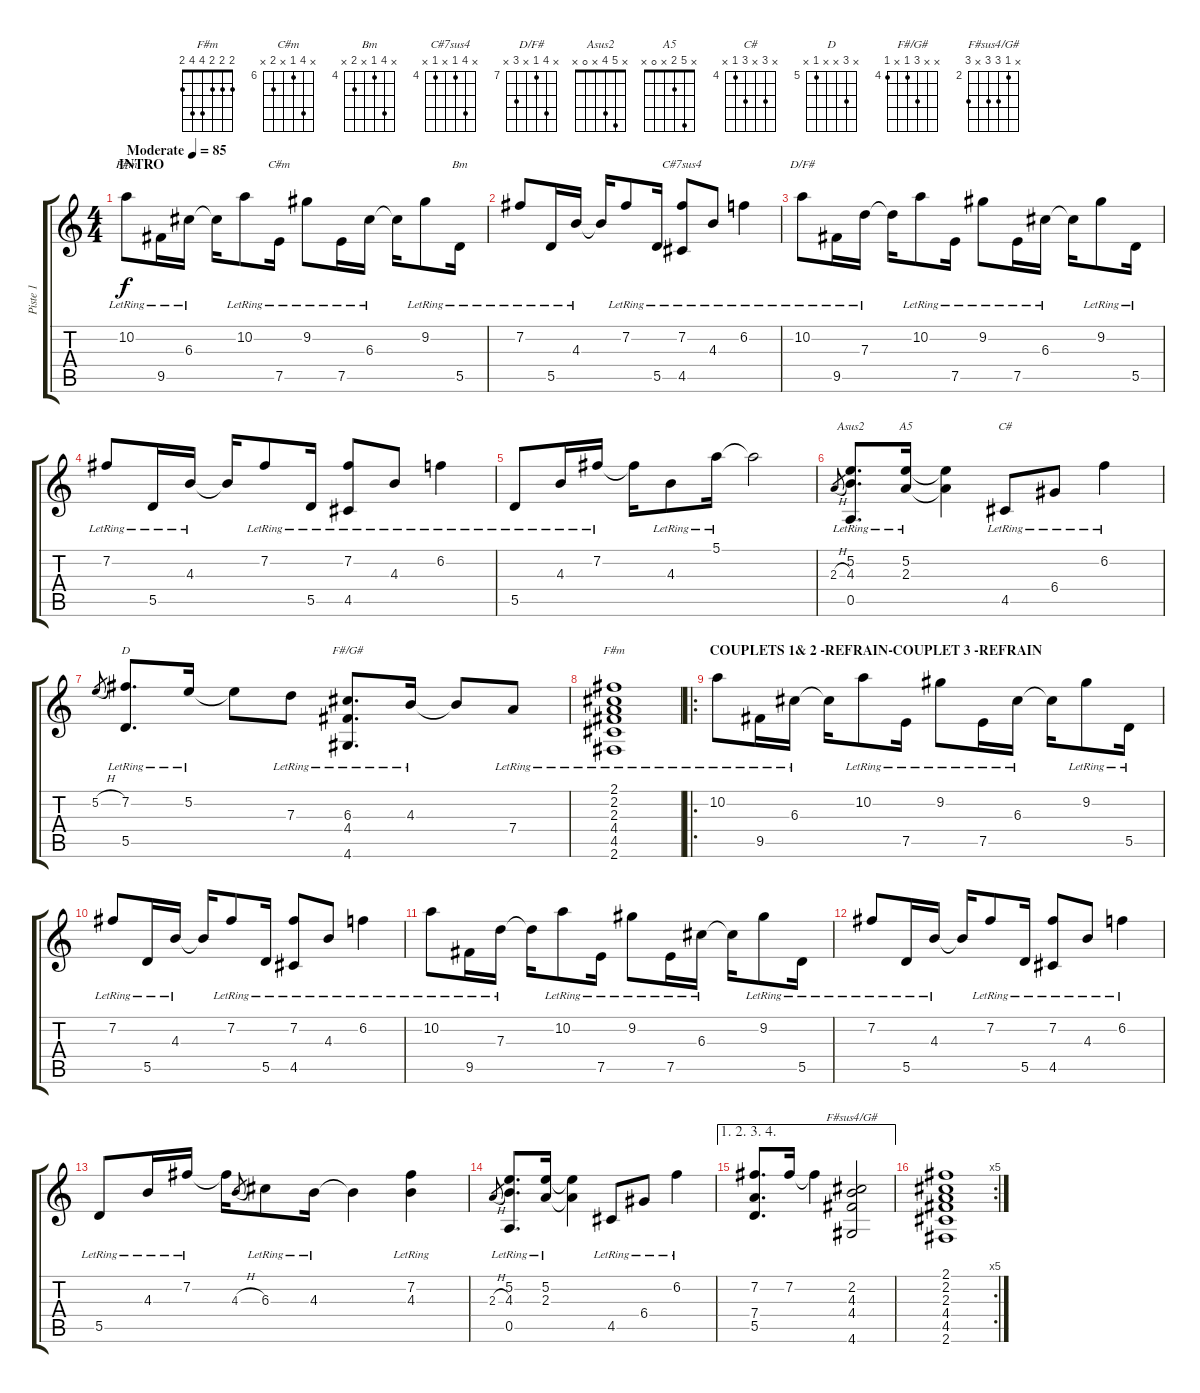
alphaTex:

\track ("Piste 1" "Piste 1") {instrument acousticguitarsteel}
\staff {score tabs}
\tuning (E4 B3 G3 D3 A2 E2) {hide}
\chord ("F#m" x 10 6 x 9 x) {firstfret 6}
\chord ("C#m" x 9 6 x 7 x) {firstfret 6}
\chord ("Bm" x 7 4 x 5 x) {firstfret 4}
\chord ("C#7sus4" x 7 4 x 4 x) {firstfret 4}
\chord ("D/F#" x 10 7 x 9 x) {firstfret 7}
\chord ("Asus2" x 5 4 x 0 x)
\chord ("A5" x 5 2 x 0 x)
\chord ("C#" x 6 x 6 4 x) {firstfret 4}
\chord ("D" x 7 x x 5 x) {firstfret 5}
\chord ("F#/G#" x x 6 4 x 4) {firstfret 4}
\chord ("F#m" 2 2 2 4 4 2)
\chord ("F#sus4/G#" x 2 4 4 x 4) {firstfret 2}
\ts (4 4)
\section ("" "INTRO")
\tempo (85 "Moderate")
\clef g2
\ks c
10.2{lr}.8{ch "F#m" dy f instrument acousticguitarsteel} 9.5{lr}.16 6.3{lr}.16 6.3{t}.16 10.2{lr}.8 7.5{lr}.16{ch "C#m"} 9.2{lr}.8 7.5{lr}.16 6.3{lr}.16 6.3{t}.16 9.2{lr}.8 5.5{lr}.16{ch "Bm"} |
7.2{lr}.8 5.5{lr}.16 4.3{lr}.16 4.3{t}.16 7.2{lr}.8 5.5{lr}.16 (7.2{lr} 4.5{lr}).8{ch "C#7sus4"} 4.3{lr}.8 6.2{lr}.4 |
10.2{lr}.8{ch "D/F#"} 9.5{lr}.16 7.3{lr}.16 7.3{t}.16 10.2{lr}.8 7.5{lr}.16 9.2{lr}.8 7.5{lr}.16 6.3{lr}.16 6.3{t}.16 9.2{lr}.8 5.5{lr}.16 |
7.2{lr}.8 5.5{lr}.16 4.3{lr}.16 4.3{t}.16 7.2{lr}.8 5.5{lr}.16 (7.2{lr} 4.5{lr}).8 4.3{lr}.8 6.2{lr}.4 |
5.5{lr}.8 4.3{lr}.16 7.2{lr}.16 7.2{t}.16 4.3{lr}.8 5.1{lr}.16 5.1{t}.2 |
2.3{h}.8{gr} (5.2{lr} 4.3{lr} 0.5{lr}).8{d ch "Asus2"} (5.2{lr} 2.3{lr}).16{ch "A5"} (5.2{t} 2.3{t}).4 4.5{lr}.8{ch "C#"} 6.4{lr}.8 6.2{lr}.4 |
5.2{h}.8{gr} (7.2{lr} 5.5{lr}).8{d ch "D"} 5.2{lr}.16 5.2{t}.8 7.3{lr}.8 (6.3{lr} 4.4 4.6).8{d ch "F#/G#"} 4.3{lr}.16 4.3{t}.8 7.4{lr}.8 |
(2.1{lr} 2.2{lr} 2.3{lr} 4.4{lr} 4.5{lr} 2.6{lr}).1{ch "F#m"} |
\ro
\section ("" "COUPLETS 1& 2 -REFRAIN-COUPLET 3 -REFRAIN")
10.2{lr}.8 9.5{lr}.16 6.3{lr}.16 6.3{t}.16 10.2{lr}.8 7.5{lr}.16 9.2{lr}.8 7.5{lr}.16 6.3{lr}.16 6.3{t}.16 9.2{lr}.8 5.5{lr}.16 |
7.2{lr}.8 5.5{lr}.16 4.3{lr}.16 4.3{t}.16 7.2{lr}.8 5.5{lr}.16 (7.2{lr} 4.5{lr}).8 4.3{lr}.8 6.2{lr}.4 |
10.2{lr}.8 9.5{lr}.16 7.3{lr}.16 7.3{t}.16 10.2{lr}.8 7.5{lr}.16 9.2{lr}.8 7.5{lr}.16 6.3{lr}.16 6.3{t}.16 9.2{lr}.8 5.5{lr}.16 |
7.2{lr}.8 5.5{lr}.16 4.3{lr}.16 4.3{t}.16 7.2{lr}.8 5.5{lr}.16 (7.2{lr} 4.5{lr}).8 4.3{lr}.8 6.2{lr}.4 |
5.5{lr}.8 4.3{lr}.16 7.2{lr}.16 7.2{t}.16 4.3{h}.8{gr} 6.3{lr}.8 4.3{lr}.16 4.3{t}.4 (7.2{lr} 4.3{lr}).4 |
2.3{h}.8{gr} (5.2{lr} 4.3{lr} 0.5{lr}).8{d} (5.2{lr} 2.3{lr}).16 (5.2{t} 2.3{t}).4 4.5{lr}.8 6.4{lr}.8 6.2{lr}.4 |
\ae (1 2 3 4)
(7.2 7.4 5.5).8{d} 7.2.16 7.2{t}.4 (2.2 4.3 4.4 4.6).2{ch "F#sus4/G#"} |
\rc 5
(2.1 2.2 2.3 4.4 4.5 2.6).1
